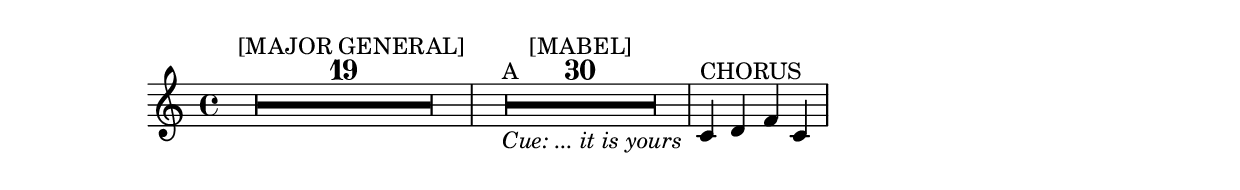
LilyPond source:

%% DO NOT EDIT this file manually; it is automatically
%% generated from LSR http://lsr.dsi.unimi.it
%% Make any changes in LSR itself, or in Documentation/snippets/new/ ,
%% and then run scripts/auxiliar/makelsr.py
%%
%% This file is in the public domain.
\version "2.16.0"

\header {
  lsrtags = "rhythms, text"

  texidoc = "
Markups attached to a multi-measure rest will be centered above or
below it.  Long markups attached to multi-measure rests do not cause
the measure to expand.  To expand a multi-measure rest to fit the
markup, use an empty chord with an attached markup before the
multi-measure rest.

Text attached to a spacer rest in this way is left-aligned to the
position where the note would be placed in the measure, but if the
measure length is determined by the length of the text, the text will
appear to be centered.

"
  doctitle = "Multi-measure rest markup"
} % begin verbatim

\relative c' {
  \compressFullBarRests
  \textLengthOn
  <>^\markup { [MAJOR GENERAL] }
  R1*19
  <>_\markup { \italic { Cue: ... it is yours } }
  <>^\markup { A }
  R1*30^\markup { [MABEL] }
  \textLengthOff
  c4^\markup { CHORUS } d f c
}
